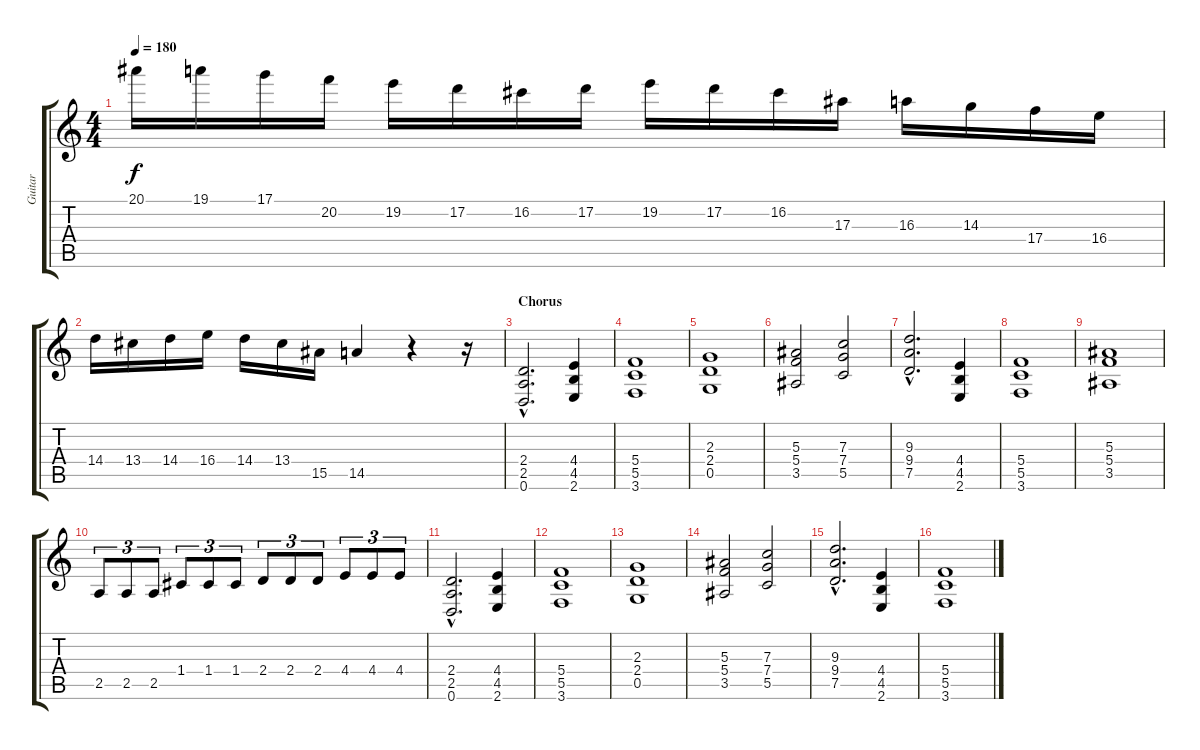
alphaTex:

\track ("Guitar" "Guitar") {instrument distortionguitar}
\staff {score tabs}
\tuning (D4 A3 F3 C3 G2 D2) {hide}
\ts (4 4)
\tempo 180
\clef g2
\ks c
20.1.16{dy f} 19.1.16 17.1.16 20.2.16 19.2.16 17.2.16 16.2.16 17.2.16 19.2.16 17.2.16 16.2.16 17.3.16 16.3.16 14.3.16 17.4.16 16.4.16 |
14.4.16 13.4.16 14.4.16 16.4.16 14.4.16 13.4.16 15.5.16 14.5.4 r.4 r.16 |
\section ("" "Chorus")
(2.4{hac} 2.5{hac} 0.6{hac}).2{d} (4.4 4.5 2.6).4 |
(5.4 5.5 3.6).1 |
(2.3 2.4 0.5).1 |
(5.3 5.4 3.5).2 (7.3 7.4 5.5).2 |
(9.3{hac} 9.4{hac} 7.5{hac}).2{d} (4.4 4.5 2.6).4 |
(5.4 5.5 3.6).1 |
(5.3 5.4 3.5).1 |
2.5.8{tu (3 2)} 2.5.8{tu (3 2)} 2.5.8{tu (3 2)} 1.4.8{tu (3 2)} 1.4.8{tu (3 2)} 1.4.8{tu (3 2)} 2.4.8{tu (3 2)} 2.4.8{tu (3 2)} 2.4.8{tu (3 2)} 4.4.8{tu (3 2)} 4.4.8{tu (3 2)} 4.4.8{tu (3 2)} |
(2.4{hac} 2.5{hac} 0.6{hac}).2{d} (4.4 4.5 2.6).4 |
(5.4 5.5 3.6).1 |
(2.3 2.4 0.5).1 |
(5.3 5.4 3.5).2 (7.3 7.4 5.5).2 |
(9.3{hac} 9.4{hac} 7.5{hac}).2{d} (4.4 4.5 2.6).4 |
(5.4 5.5 3.6).1
